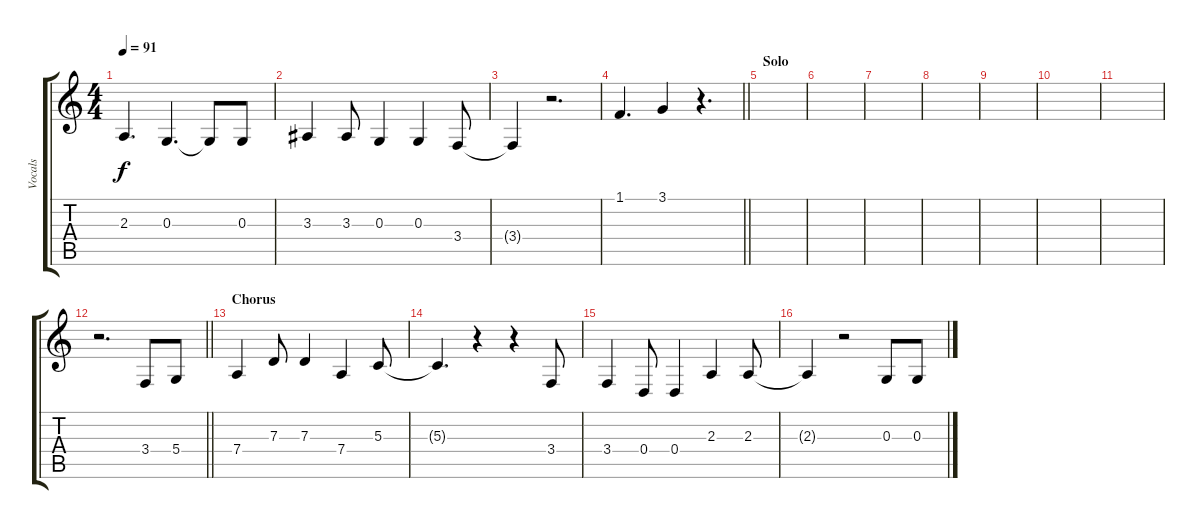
\track ("Vocals" "Vocals") {instrument lead8bassandlead}
\staff {score tabs}
\tuning (E4 B3 G3 D3 A2 E2) {hide}
\ts (4 4)
\tempo 91
\clef g2
\ks c
2.3.4{d dy f} 0.3.4{d} 0.3{t}.8 0.3.8 |
3.3.4 3.3.8 0.3.4 0.3.4 3.4.8 |
3.4{t}.4 r.2{d} |
\barLineRight lightlight
1.1.4{d} 3.1.4 r.4{d} |
\section ("" "Solo")
|
|
|
|
|
|
|
\barLineRight lightlight
r.2{d} 3.4.8 5.4.8 |
\section ("" "Chorus")
7.4.4 7.3.8 7.3.4 7.4.4 5.3.8 |
5.3{t}.4{d} r.4 r.4 3.4.8 |
3.4.4 0.4.8 0.4.4 2.3.4 2.3.8 |
2.3{t}.4 r.2 0.3.8 0.3.8
